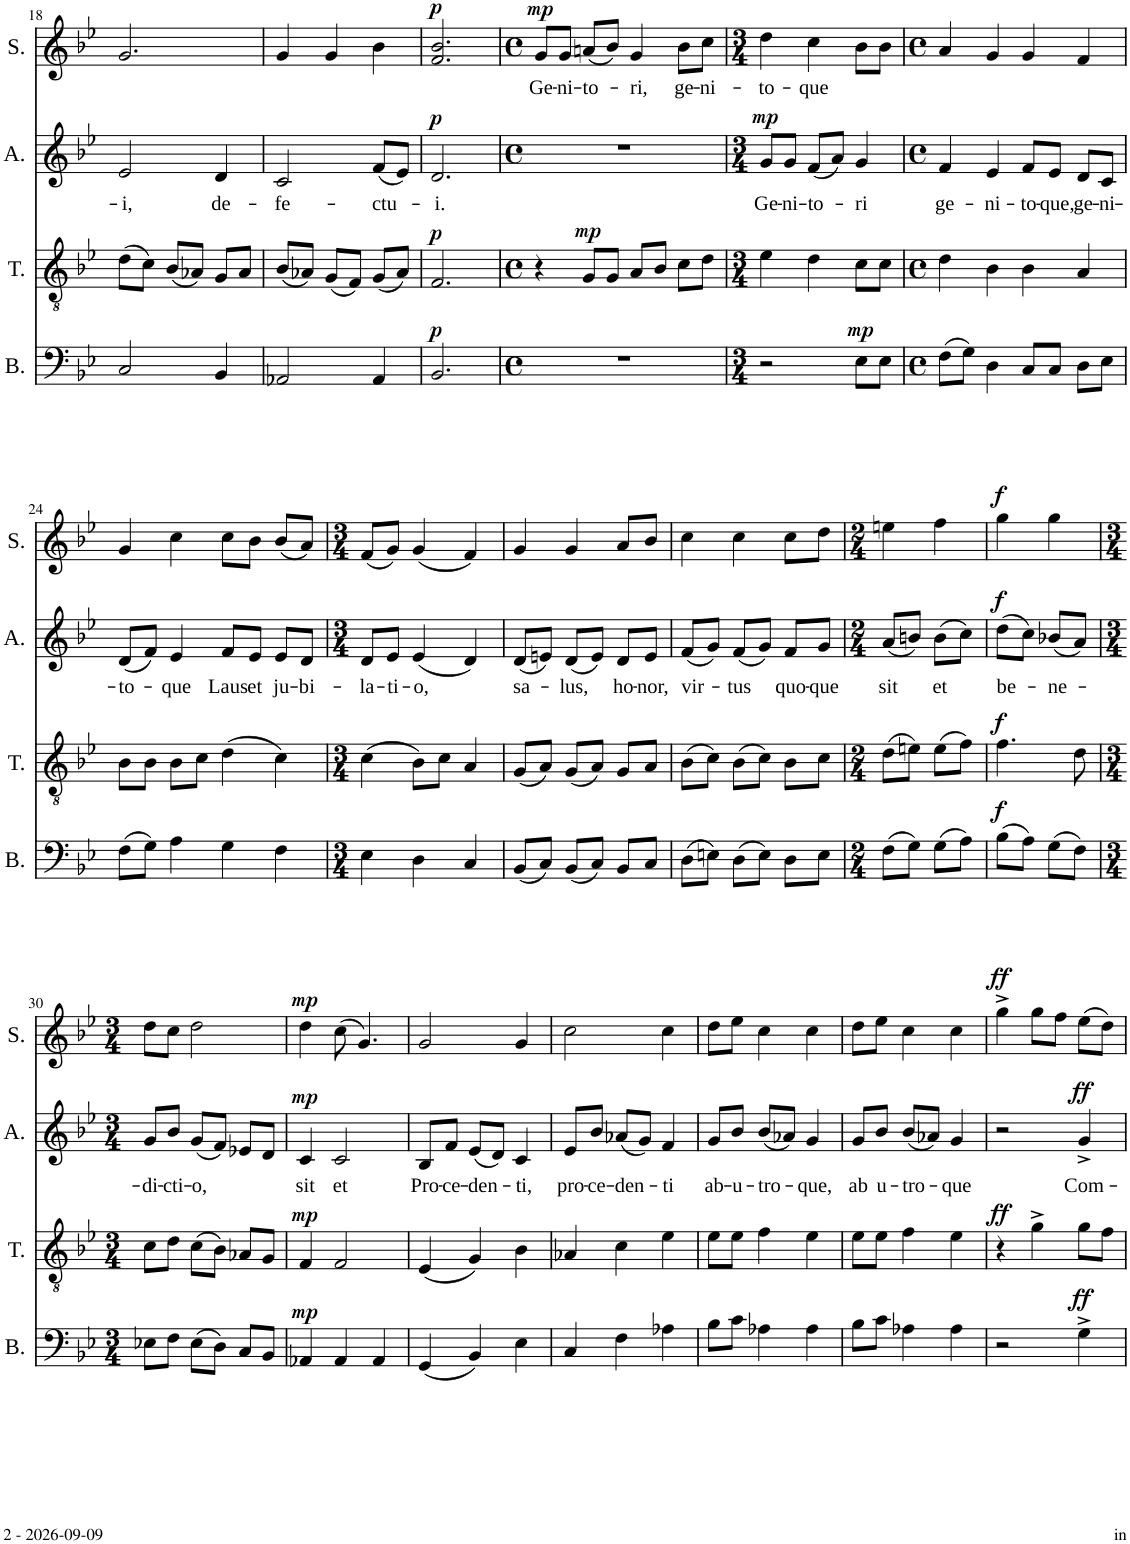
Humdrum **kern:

**kern	**dynam	**kern	**dynam	**kern	**text	**dynam	**kern	**text	**dynam
*part4	*part4	*part3	*part3	*part2	*part2	*part2	*part1	*part1	*part1
*staff4	*staff4	*staff3	*staff3	*staff2	*staff2	*staff2	*staff1	*staff1	*staff1
*I"Bass	*	*I"Tenor	*	*I"Alto	*	*	*I"Soprano	*	*
*I'B.	*	*I'T.	*	*I'A.	*	*	*I'S.	*	*
!!LO:PB:g=z
*clefF4	*	*clefGv2	*	*clefG2	*	*	*clefG2	*	*
*k[b-e-]	*	*k[b-e-]	*	*k[b-e-]	*	*	*k[b-e-]	*	*
*M3/4	*	*M3/4	*	*M3/4	*	*	*M3/4	*	*
=18	=18	=18	=18	=18	=18	=18	=18	=18	=18
!	!	!	!	!	!LO:LY:b	!	!	!	!
2C/	.	(8d\L	.	2e-/	-i,	.	2.g/	.	.
.	.	8c\J)	.	.	.	.	.	.	.
.	.	(8B-/L	.	.	.	.	.	.	.
.	.	8A-X/J)	.	.	.	.	.	.	.
!	!	!	!	!	!LO:LY:b	!	!	!	!
4BB-/	.	8G/L	.	4d/	de-	.	.	.	.
.	.	8A-/J	.	.	.	.	.	.	.
=19	=19	=19	=19	=19	=19	=19	=19	=19	=19
!	!	!	!	!	!LO:LY:b	!	!	!	!
2AA-X/	.	(8B-/L	.	2c/	-fe-	.	4g/	.	.
.	.	8A-X/J)	.	.	.	.	.	.	.
.	.	(8G/L	.	.	.	.	4g/	.	.
.	.	8F/J)	.	.	.	.	.	.	.
!	!	!	!	!	!LO:LY:b	!	!	!	!
4AA-/	.	(8G/L	.	(8f/L	-ctu-	.	4b-\	.	.
.	.	8A-/J)	.	8e-/J)	.	.	.	.	.
=20	=20	=20	=20	=20	=20	=20	=20	=20	=20
!	!LO:DY:a	!	!LO:DY:a	!	!LO:LY:b	!LO:DY:a	!	!	!LO:DY:a
2.BB-/	p	2.F/	p	2.d/	-i.	p	2.f/ 2.b-/	.	p
=21	=21	=21	=21	=21	=21	=21	=21	=21	=21
*M4/4	*	*M4/4	*	*M4/4	*	*	*M4/4	*	*
*met(c)	*	*met(c)	*	*met(c)	*	*	*met(c)	*	*
!	!	!	!	!	!	!	!	!LO:LY:b	!LO:DY:a
1r	.	4r	.	1r	.	.	8g/L	Ge-	mp
!	!	!	!	!	!	!	!	!LO:LY:b	!
.	.	.	.	.	.	.	8g/J	-ni-	.
!	!	!	!LO:DY:a	!	!	!	!	!LO:LY:b	!
.	.	8G/L	mp	.	.	.	(8an/L	-to-	.
.	.	8G/J	.	.	.	.	8b-/J)	.	.
!	!	!	!	!	!	!	!	!LO:LY:b	!
.	.	8A/L	.	.	.	.	4g/	-ri,	.
.	.	8B-/J	.	.	.	.	.	.	.
!	!	!	!	!	!	!	!	!LO:LY:b	!
.	.	8c\L	.	.	.	.	8b-\L	ge-	.
!	!	!	!	!	!	!	!	!LO:LY:b	!
.	.	8d\J	.	.	.	.	8cc\J	-ni-	.
=22	=22	=22	=22	=22	=22	=22	=22	=22	=22
*M3/4	*	*M3/4	*	*M3/4	*	*	*M3/4	*	*
!	!	!	!	!	!LO:LY:b	!LO:DY:a	!	!LO:LY:b	!
2r	.	4e-\	.	8g/L	Ge-	mp	4dd\	-to-	.
!	!	!	!	!	!LO:LY:b	!	!	!	!
.	.	.	.	8g/J	-ni-	.	.	.	.
!	!	!	!	!	!LO:LY:b	!	!	!LO:LY:b	!
.	.	4d\	.	(8f/L	-to-	.	4cc\	-que	.
.	.	.	.	8a/J)	.	.	.	.	.
!	!LO:DY:a	!	!	!	!LO:LY:b	!	!	!	!
8E-\L	mp	8c\L	.	4g/	-ri	.	8b-\L	.	.
8E-\J	.	8c\J	.	.	.	.	8b-\J	.	.
=23	=23	=23	=23	=23	=23	=23	=23	=23	=23
*M4/4	*	*M4/4	*	*M4/4	*	*	*M4/4	*	*
*met(c)	*	*met(c)	*	*met(c)	*	*	*met(c)	*	*
!	!	!	!	!	!LO:LY:b	!	!	!	!
(8F\L	.	4d\	.	4f/	ge-	.	4a/	.	.
8G\J)	.	.	.	.	.	.	.	.	.
!	!	!	!	!	!LO:LY:b	!	!	!	!
4D\	.	4B-\	.	4e-/	-ni-	.	4g/	.	.
!	!	!	!	!	!LO:LY:b	!	!	!	!
8C/L	.	4B-\	.	8f/L	-to-	.	4g/	.	.
!	!	!	!	!	!LO:LY:b	!	!	!	!
8C/J	.	.	.	8e-/J	-que,	.	.	.	.
!	!	!	!	!	!LO:LY:b	!	!	!	!
8D\L	.	4A/	.	8d/L	ge-	.	4f/	.	.
!	!	!	!	!	!LO:LY:b	!	!	!	!
8E-\J	.	.	.	8c/J	-ni-	.	.	.	.
!!LO:LB:g=z
=24	=24	=24	=24	=24	=24	=24	=24	=24	=24
!	!	!	!	!	!LO:LY:b	!	!	!	!
(8F\L	.	8B-\L	.	(8d/L	-to-	.	4g/	.	.
8G\J)	.	8B-\J	.	8f/J)	.	.	.	.	.
!	!	!	!	!	!LO:LY:b	!	!	!	!
4A\	.	8B-\L	.	4e-/	-que	.	4cc\	.	.
.	.	8c\J	.	.	.	.	.	.	.
!	!	!	!	!	!LO:LY:b	!	!	!	!
4G\	.	(4d\	.	8f/L	Laus	.	8cc\L	.	.
!	!	!	!	!	!LO:LY:b	!	!	!	!
.	.	.	.	8e-/J	et	.	8b-\J	.	.
!	!	!	!	!	!LO:LY:b	!	!	!	!
4F\	.	4c\)	.	8e-/L	ju-	.	(8b-/L	.	.
!	!	!	!	!	!LO:LY:b	!	!	!	!
.	.	.	.	8d/J	-bi-	.	8a/J)	.	.
=25	=25	=25	=25	=25	=25	=25	=25	=25	=25
*M3/4	*	*M3/4	*	*M3/4	*	*	*M3/4	*	*
!	!	!	!	!	!LO:LY:b	!	!	!	!
4E-\	.	(4c\	.	8d/L	-la-	.	(8f/L	.	.
!	!	!	!	!	!LO:LY:b	!	!	!	!
.	.	.	.	8e-/J	-ti-	.	8g/J)	.	.
!	!	!	!	!	!LO:LY:b	!	!	!	!
4D\	.	8B-\L)	.	(4e-/	-o,	.	(4g/	.	.
.	.	8c\J	.	.	.	.	.	.	.
4C/	.	4A/	.	4d/)	.	.	4f/)	.	.
=26	=26	=26	=26	=26	=26	=26	=26	=26	=26
!	!	!	!	!	!LO:LY:b	!	!	!	!
(8BB-/L	.	(8G/L	.	(8d/L	sa-	.	4g/	.	.
8C/J)	.	8A/J)	.	8en/J)	.	.	.	.	.
!	!	!	!	!	!LO:LY:b	!	!	!	!
(8BB-/L	.	(8G/L	.	(8d/L	-lus,	.	4g/	.	.
8C/J)	.	8A/J)	.	8e/J)	.	.	.	.	.
!	!	!	!	!	!LO:LY:b	!	!	!	!
8BB-/L	.	8G/L	.	8d/L	ho-	.	8a/L	.	.
!	!	!	!	!	!LO:LY:b	!	!	!	!
8C/J	.	8A/J	.	8e/J	-nor,	.	8b-/J	.	.
=27	=27	=27	=27	=27	=27	=27	=27	=27	=27
!	!	!	!	!	!LO:LY:b	!	!	!	!
(8D\L	.	(8B-\L	.	(8f/L	vir-	.	4cc\	.	.
8En\J)	.	8c\J)	.	8g/J)	.	.	.	.	.
!	!	!	!	!	!LO:LY:b	!	!	!	!
(8D\L	.	(8B-\L	.	(8f/L	-tus	.	4cc\	.	.
8E\J)	.	8c\J)	.	8g/J)	.	.	.	.	.
!	!	!	!	!	!LO:LY:b	!	!	!	!
8D\L	.	8B-\L	.	8f/L	quo-	.	8cc\L	.	.
!	!	!	!	!	!LO:LY:b	!	!	!	!
8E\J	.	8c\J	.	8g/J	-que	.	8dd\J	.	.
=28	=28	=28	=28	=28	=28	=28	=28	=28	=28
*M2/4	*	*M2/4	*	*M2/4	*	*	*M2/4	*	*
!	!	!	!	!	!LO:LY:b	!	!	!	!
(8F\L	.	(8d\L	.	(8a/L	sit	.	4een\	.	.
8G\J)	.	8en\J)	.	8bn/J)	.	.	.	.	.
!	!	!	!	!	!LO:LY:b	!	!	!	!
(8G\L	.	(8e\L	.	(8b\L	et	.	4ff\	.	.
8A\J)	.	8f\J)	.	8cc\J)	.	.	.	.	.
=29	=29	=29	=29	=29	=29	=29	=29	=29	=29
!	!LO:DY:a	!	!LO:DY:a	!	!LO:LY:b	!LO:DY:a	!	!	!LO:DY:a
(8B-\L	f	4.f\	f	(8dd\L	be-	f	4gg\	.	f
8A\J)	.	.	.	8cc\J)	.	.	.	.	.
!	!	!	!	!	!LO:LY:b	!	!	!	!
(8G\L	.	.	.	(8b-X/L	-ne-	.	4gg\	.	.
8F\J)	.	8d\	.	8a/J)	.	.	.	.	.
!!LO:LB:g=z
=30	=30	=30	=30	=30	=30	=30	=30	=30	=30
*M3/4	*	*M3/4	*	*M3/4	*	*	*M3/4	*	*
!	!	!	!	!	!LO:LY:b	!	!	!	!
8E-X\L	.	8c\L	.	8g/L	-di-	.	8dd\L	.	.
!	!	!	!	!	!LO:LY:b	!	!	!	!
8F\J	.	8d\J	.	8b-/J	-cti-	.	8cc\J	.	.
!	!	!	!	!	!LO:LY:b	!	!	!	!
(8E-\L	.	(8c\L	.	(8g/L	-o,	.	2dd\	.	.
8D\J)	.	8B-\J)	.	8f/J)	.	.	.	.	.
8C/L	.	8A-X/L	.	8e-X/L	.	.	.	.	.
8BB-/J	.	8G/J	.	8d/J	.	.	.	.	.
=31	=31	=31	=31	=31	=31	=31	=31	=31	=31
!	!LO:DY:a	!	!LO:DY:a	!	!LO:LY:b	!LO:DY:a	!	!	!LO:DY:a
4AA-X/	mp	4F/	mp	4c/	sit	mp	4dd\	.	mp
!	!	!	!	!	!LO:LY:b	!	!	!	!
4AA-/	.	2F/	.	2c/	et	.	(8cc\	.	.
.	.	.	.	.	.	.	4.g/)	.	.
4AA-/	.	.	.	.	.	.	.	.	.
=32	=32	=32	=32	=32	=32	=32	=32	=32	=32
!	!	!	!	!	!LO:LY:b	!	!	!	!
(4GG/	.	(4E-/	.	8B-/L	Pro-	.	2g/	.	.
!	!	!	!	!	!LO:LY:b	!	!	!	!
.	.	.	.	8f/J	-ce-	.	.	.	.
!	!	!	!	!	!LO:LY:b	!	!	!	!
4BB-/)	.	4G/)	.	(8e-/L	-den-	.	.	.	.
.	.	.	.	8d/J)	.	.	.	.	.
!	!	!	!	!	!LO:LY:b	!	!	!	!
4E-\	.	4B-\	.	4c/	-ti,	.	4g/	.	.
=33	=33	=33	=33	=33	=33	=33	=33	=33	=33
!	!	!	!	!	!LO:LY:b	!	!	!	!
4C/	.	4A-X/	.	8e-/L	pro-	.	2cc\	.	.
!	!	!	!	!	!LO:LY:b	!	!	!	!
.	.	.	.	8b-/J	-ce-	.	.	.	.
!	!	!	!	!	!LO:LY:b	!	!	!	!
4F\	.	4c\	.	(8a-X/L	-den-	.	.	.	.
.	.	.	.	8g/J)	.	.	.	.	.
!	!	!	!	!	!LO:LY:b	!	!	!	!
4A-X\	.	4e-\	.	4f/	-ti	.	4cc\	.	.
=34	=34	=34	=34	=34	=34	=34	=34	=34	=34
!	!	!	!	!	!LO:LY:b	!	!	!	!
8B-\L	.	8e-\L	.	8g/L	ab-	.	8dd\L	.	.
!	!	!	!	!	!LO:LY:b	!	!	!	!
8c\J	.	8e-\J	.	8b-/J	-u-	.	8ee-\J	.	.
!	!	!	!	!	!LO:LY:b	!	!	!	!
4A-X\	.	4f\	.	(8b-/L	-tro-	.	4cc\	.	.
.	.	.	.	8a-X/J)	.	.	.	.	.
!	!	!	!	!	!LO:LY:b	!	!	!	!
4A-\	.	4e-\	.	4g/	-que,	.	4cc\	.	.
=35	=35	=35	=35	=35	=35	=35	=35	=35	=35
!	!	!	!	!	!LO:LY:b	!	!	!	!
8B-\L	.	8e-\L	.	8g/L	ab	.	8dd\L	.	.
!	!	!	!	!	!LO:LY:b	!	!	!	!
8c\J	.	8e-\J	.	8b-/J	u-	.	8ee-\J	.	.
!	!	!	!	!	!LO:LY:b	!	!	!	!
4A-X\	.	4f\	.	(8b-/L	-tro-	.	4cc\	.	.
.	.	.	.	8a-X/J)	.	.	.	.	.
!	!	!	!	!	!LO:LY:b	!	!	!	!
4A-\	.	4e-\	.	4g/	-que	.	4cc\	.	.
=36	=36	=36	=36	=36	=36	=36	=36	=36	=36
!	!	!	!LO:DY:a	!	!	!	!	!	!LO:DY:a
2r	.	4r	ff	2r	.	.	4gg^\	.	ff
.	.	4g^\	.	.	.	.	8gg\L	.	.
.	.	.	.	.	.	.	8ff\J	.	.
!	!LO:DY:a	!	!	!	!LO:LY:b	!LO:DY:a	!	!	!
4G^\	ff	8g\L	.	4g^/	Com-	ff	(8ee-\L	.	.
.	.	8f\J	.	.	.	.	8dd\J)	.	.
=	=	=	=	=	=	=	=	=	=
*-	*-	*-	*-	*-	*-	*-	*-	*-	*-
